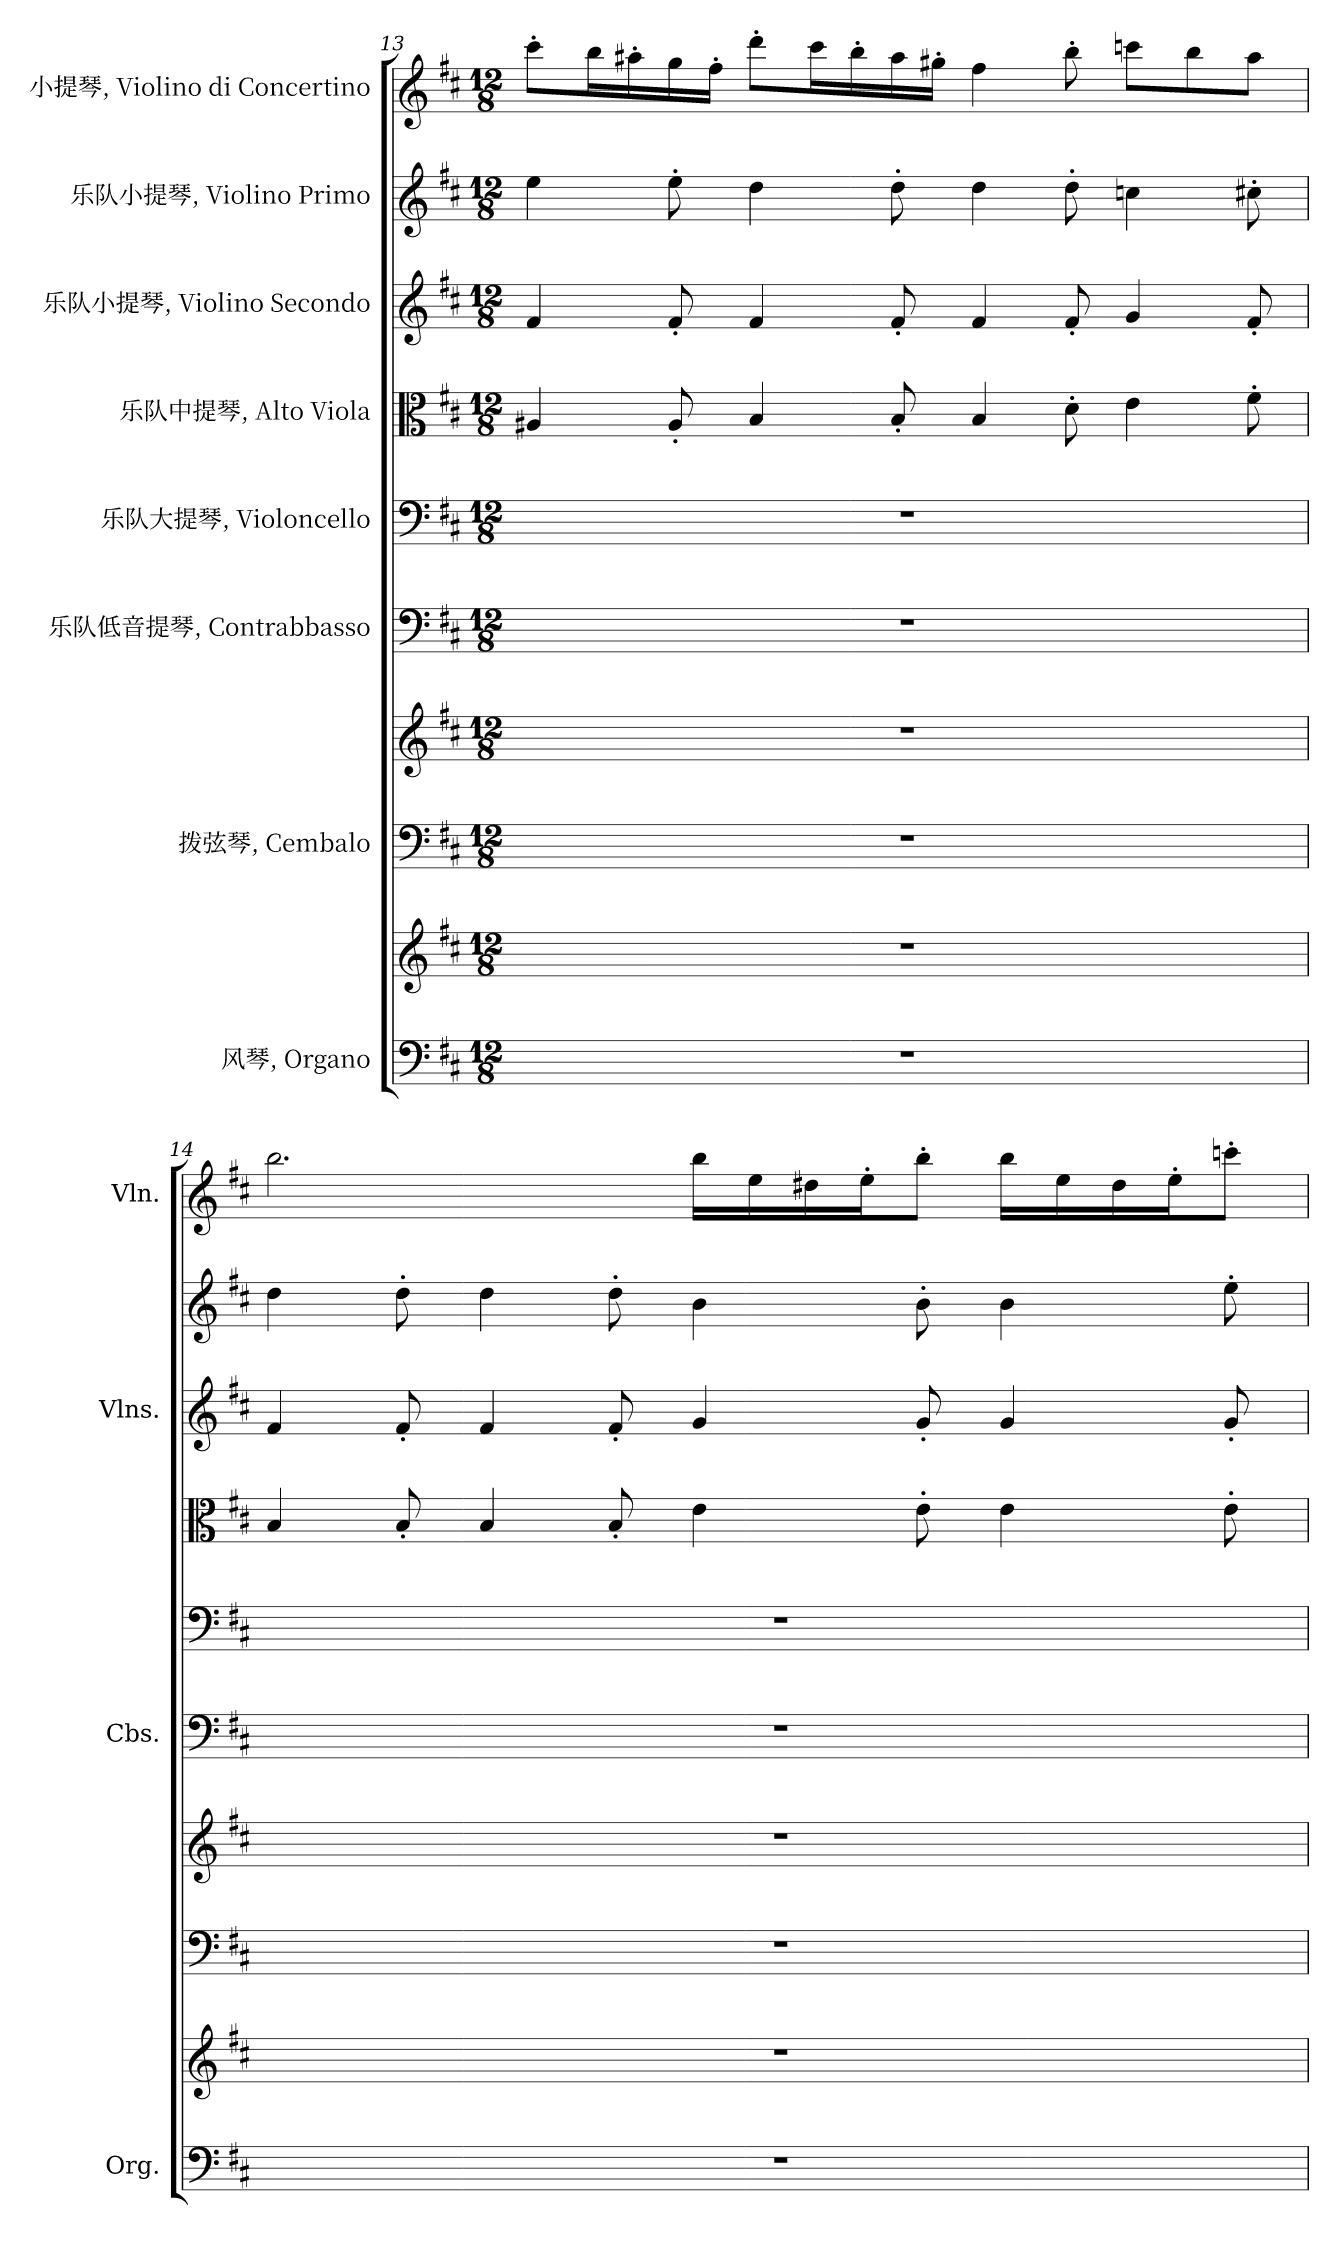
**kern	**kern	**kern	**kern	**kern	**kern	**kern	**kern	**kern	**kern
*part8	*part8	*part7	*part7	*part6	*part5	*part4	*part3	*part2	*part1
*staff10	*staff9	*staff8	*staff7	*staff6	*staff5	*staff4	*staff3	*staff2	*staff1
*I"风琴, Organo	*	*I"拨弦琴, Cembalo	*	*I"乐队低音提琴, Contrabbasso	*I"乐队大提琴, Violoncello	*I"乐队中提琴, Alto Viola	*I"乐队小提琴, Violino Secondo	*I"乐队小提琴, Violino Primo	*I"小提琴, Violino di Concertino
*I'Org.	*	*	*	*I'Cbs.	*	*	*I'Vlns.	*	*I'Vln.
!!LO:PB:g=z
*clefF4	*clefG2	*clefF4	*clefG2	*clefF4	*clefF4	*clefC3	*clefG2	*clefG2	*clefG2
*	*	*	*	*ITrd7c12	*	*	*	*	*
*k[f#c#]	*k[f#c#]	*k[f#c#]	*k[f#c#]	*k[f#c#]	*k[f#c#]	*k[f#c#]	*k[f#c#]	*k[f#c#]	*k[f#c#]
*M12/8	*M12/8	*M12/8	*M12/8	*M12/8	*M12/8	*M12/8	*M12/8	*M12/8	*M12/8
=13	=13	=13	=13	=13	=13	=13	=13	=13	=13
1.r	1.r	1.r	1.r	1.r	1.r	4A#X/	4f#/	4ee\	8ccc#'\L
.	.	.	.	.	.	.	.	.	16bb\L
.	.	.	.	.	.	.	.	.	16aa#X'\
.	.	.	.	.	.	8A#'/	8f#'/	8ee'\	16gg\
.	.	.	.	.	.	.	.	.	16ff#'\JJ
.	.	.	.	.	.	4B/	4f#/	4dd\	8ddd'\L
.	.	.	.	.	.	.	.	.	16ccc#\L
.	.	.	.	.	.	.	.	.	16bb'\
.	.	.	.	.	.	8B'/	8f#'/	8dd'\	16aa#\
.	.	.	.	.	.	.	.	.	16gg#X'\JJ
.	.	.	.	.	.	4B/	4f#/	4dd\	4ff#\
.	.	.	.	.	.	8d'\	8f#'/	8dd'\	8bb'\
.	.	.	.	.	.	4e\	4g/	4ccn\	8cccn\L
.	.	.	.	.	.	.	.	.	8bb\
.	.	.	.	.	.	8f#'\	8f#'/	8cc#X'\	8aa#\J
=14	=14	=14	=14	=14	=14	=14	=14	=14	=14
1.r	1.r	1.r	1.r	1.r	1.r	4B/	4f#/	4dd\	2.bb\
.	.	.	.	.	.	8B'/	8f#'/	8dd'\	.
.	.	.	.	.	.	4B/	4f#/	4dd\	.
.	.	.	.	.	.	8B'/	8f#'/	8dd'\	.
.	.	.	.	.	.	4e\	4g/	4b\	16bb\LL
.	.	.	.	.	.	.	.	.	16ee\
.	.	.	.	.	.	.	.	.	16dd#X\
.	.	.	.	.	.	.	.	.	16ee'\J
.	.	.	.	.	.	8e'\	8g'/	8b'\	8bb'\J
.	.	.	.	.	.	4e\	4g/	4b\	16bb\LL
.	.	.	.	.	.	.	.	.	16ee\
.	.	.	.	.	.	.	.	.	16dd#\
.	.	.	.	.	.	.	.	.	16ee'\J
.	.	.	.	.	.	8e'\	8g'/	8ee'\	8cccn'\J
=	=	=	=	=	=	=	=	=	=
*-	*-	*-	*-	*-	*-	*-	*-	*-	*-
